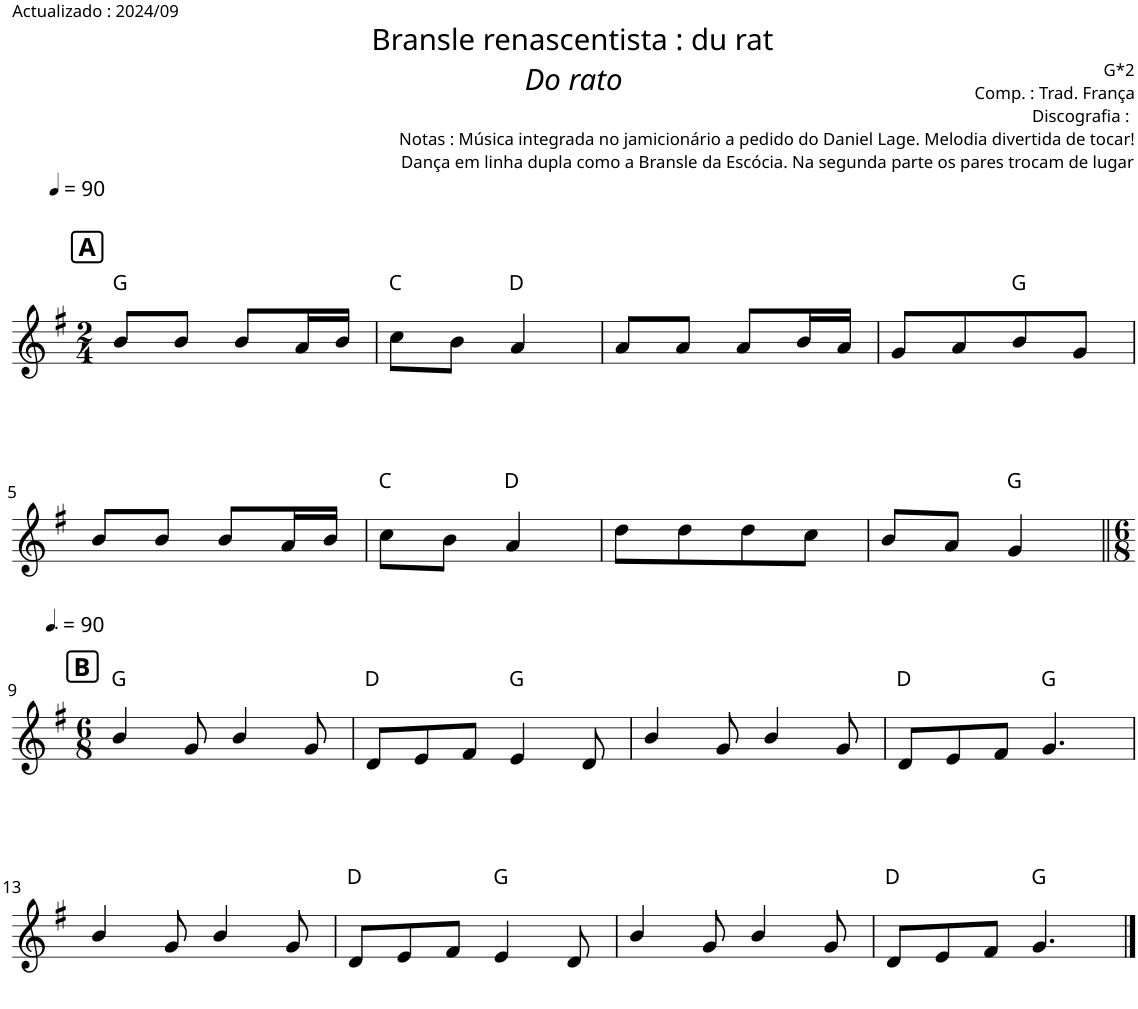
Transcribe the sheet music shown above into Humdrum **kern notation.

**kern	**harte
*part1	*part1
*staff1	*
*I"Piano	*
*I'Pno.	*
*clefG2	*
*k[f#]	*
*M2/4	*
*MM90	*
!!LO:REH:place=s1:a:B:cj:fs=12:t=A
=1	=1
8b/L	G:maj
8b/J	.
8b/L	.
16a/L	.
16b/JJ	.
=2	=2
8cc\L	C:maj
8b\J	.
4a/	D:maj
=3	=3
8a/L	.
8a/J	.
8a/L	.
16b/L	.
16a/JJ	.
=4	=4
8g/L	.
8a/	.
8b/	G:maj
8g/J	.
!!LO:LB:g=z
=5	=5
8b/L	.
8b/J	.
8b/L	.
16a/L	.
16b/JJ	.
=6	=6
8cc\L	C:maj
8b\J	.
4a/	D:maj
=7	=7
8dd\L	.
8dd\	.
8dd\	.
8cc\J	.
=8	=8
8b/L	.
8a/J	.
4g/	G:maj
!!LO:LB:g=z
=9||	=9||
!!LO:REH:place=s1:a:B:cj:fs=12:t=B
*M6/8	*
*MM135	*
4b/	G:maj
8g/	.
4b/	.
8g/	.
=10	=10
8d/L	D:maj
8e/	.
8f#/J	.
4e/	G:maj
8d/	.
=11	=11
4b/	.
8g/	.
4b/	.
8g/	.
=12	=12
8d/L	D:maj
8e/	.
8f#/J	.
4.g/	G:maj
!!LO:LB:g=z
=13	=13
4b/	.
8g/	.
4b/	.
8g/	.
=14	=14
8d/L	D:maj
8e/	.
8f#/J	.
4e/	G:maj
8d/	.
=15	=15
4b/	.
8g/	.
4b/	.
8g/	.
=16	=16
8d/L	D:maj
8e/	.
8f#/J	.
4.g/	G:maj
==	==
*-	*-
